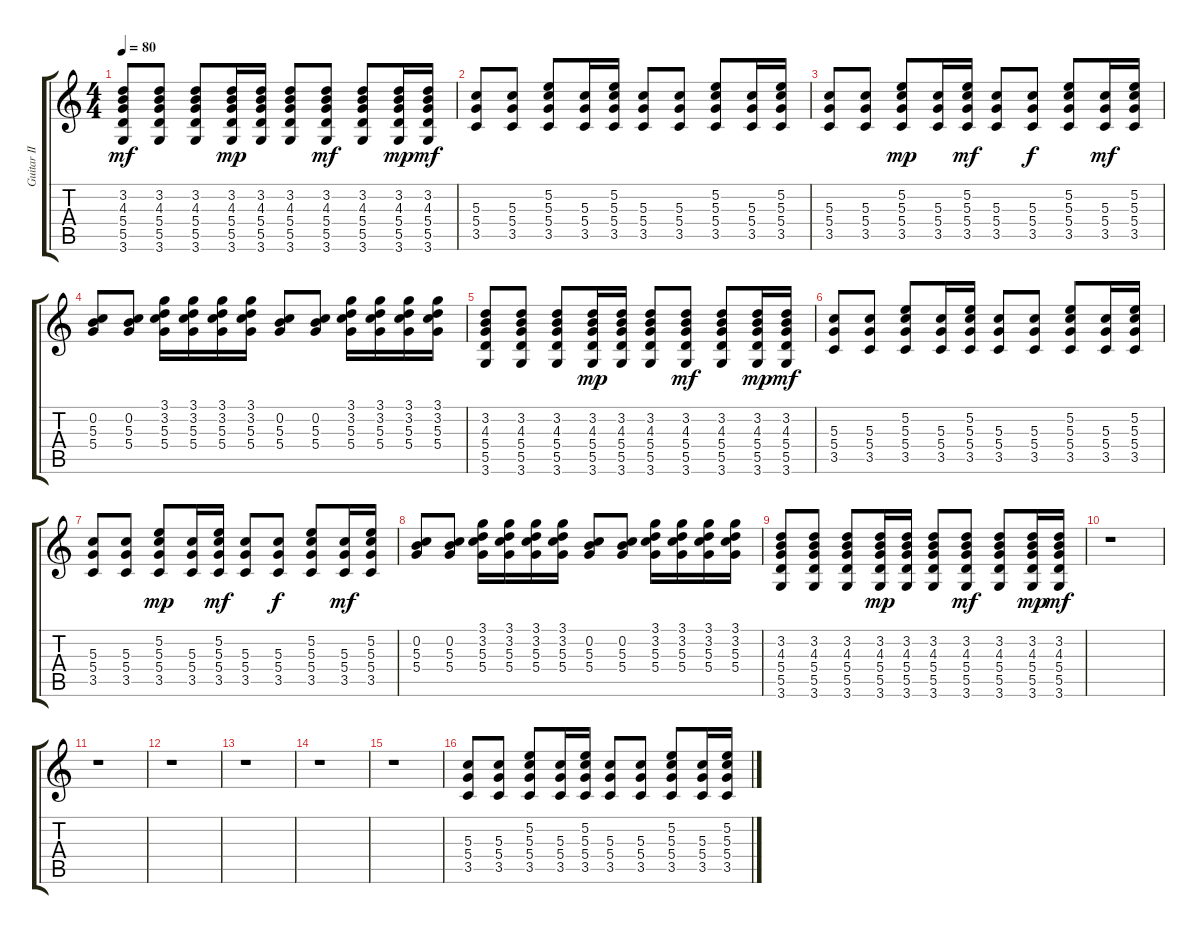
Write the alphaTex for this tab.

\track ("Guitar II" "Guitar II") {instrument distortionguitar}
\staff {score tabs}
\tuning (E4 B3 G3 D3 A2 E2) {hide}
\ts (4 4)
\tempo 80
\clef g2
\ks c
(3.2 4.3 5.4 5.5 3.6).8{dy mf} (3.2 4.3 5.4 5.5 3.6).8 (3.2 4.3 5.4 5.5 3.6).8 (3.2 4.3 5.4 5.5 3.6).16{dy mp} (3.2 4.3 5.4 5.5 3.6).16 (3.2 4.3 5.4 5.5 3.6).8 (3.2 4.3 5.4 5.5 3.6).8{dy mf} (3.2 4.3 5.4 5.5 3.6).8 (3.2 4.3 5.4 5.5 3.6).16{dy mp} (3.2 4.3 5.4 5.5 3.6).16{dy mf} |
(5.3 5.4 3.5).8 (5.3 5.4 3.5).8 (5.2 5.3 5.4 3.5).8 (5.3 5.4 3.5).16 (5.2 5.3 5.4 3.5).16 (5.3 5.4 3.5).8 (5.3 5.4 3.5).8 (5.2 5.3 5.4 3.5).8 (5.3 5.4 3.5).16 (5.2 5.3 5.4 3.5).16 |
(5.3 5.4 3.5).8 (5.3 5.4 3.5).8 (5.2 5.3 5.4 3.5).8{dy mp} (5.3 5.4 3.5).16 (5.2 5.3 5.4 3.5).16{dy mf} (5.3 5.4 3.5).8 (5.3 5.4 3.5).8{dy f} (5.2 5.3 5.4 3.5).8 (5.3 5.4 3.5).16{dy mf} (5.2 5.3 5.4 3.5).16 |
(0.2 5.3 5.4).8 (0.2 5.3 5.4).8 (3.1 3.2 5.3 5.4).16 (3.1 3.2 5.3 5.4).16 (3.1 3.2 5.3 5.4).16 (3.1 3.2 5.3 5.4).16 (0.2 5.3 5.4).8 (0.2 5.3 5.4).8 (3.1 3.2 5.3 5.4).16 (3.1 3.2 5.3 5.4).16 (3.1 3.2 5.3 5.4).16 (3.1 3.2 5.3 5.4).16 |
(3.2 4.3 5.4 5.5 3.6).8 (3.2 4.3 5.4 5.5 3.6).8 (3.2 4.3 5.4 5.5 3.6).8 (3.2 4.3 5.4 5.5 3.6).16{dy mp} (3.2 4.3 5.4 5.5 3.6).16 (3.2 4.3 5.4 5.5 3.6).8 (3.2 4.3 5.4 5.5 3.6).8{dy mf} (3.2 4.3 5.4 5.5 3.6).8 (3.2 4.3 5.4 5.5 3.6).16{dy mp} (3.2 4.3 5.4 5.5 3.6).16{dy mf} |
(5.3 5.4 3.5).8 (5.3 5.4 3.5).8 (5.2 5.3 5.4 3.5).8 (5.3 5.4 3.5).16 (5.2 5.3 5.4 3.5).16 (5.3 5.4 3.5).8 (5.3 5.4 3.5).8 (5.2 5.3 5.4 3.5).8 (5.3 5.4 3.5).16 (5.2 5.3 5.4 3.5).16 |
(5.3 5.4 3.5).8 (5.3 5.4 3.5).8 (5.2 5.3 5.4 3.5).8{dy mp} (5.3 5.4 3.5).16 (5.2 5.3 5.4 3.5).16{dy mf} (5.3 5.4 3.5).8 (5.3 5.4 3.5).8{dy f} (5.2 5.3 5.4 3.5).8 (5.3 5.4 3.5).16{dy mf} (5.2 5.3 5.4 3.5).16 |
(0.2 5.3 5.4).8 (0.2 5.3 5.4).8 (3.1 3.2 5.3 5.4).16 (3.1 3.2 5.3 5.4).16 (3.1 3.2 5.3 5.4).16 (3.1 3.2 5.3 5.4).16 (0.2 5.3 5.4).8 (0.2 5.3 5.4).8 (3.1 3.2 5.3 5.4).16 (3.1 3.2 5.3 5.4).16 (3.1 3.2 5.3 5.4).16 (3.1 3.2 5.3 5.4).16 |
(3.2 4.3 5.4 5.5 3.6).8 (3.2 4.3 5.4 5.5 3.6).8 (3.2 4.3 5.4 5.5 3.6).8 (3.2 4.3 5.4 5.5 3.6).16{dy mp} (3.2 4.3 5.4 5.5 3.6).16 (3.2 4.3 5.4 5.5 3.6).8 (3.2 4.3 5.4 5.5 3.6).8{dy mf} (3.2 4.3 5.4 5.5 3.6).8 (3.2 4.3 5.4 5.5 3.6).16{dy mp} (3.2 4.3 5.4 5.5 3.6).16{dy mf} |
r.1 |
r.1 |
r.1 |
r.1 |
r.1 |
r.1 |
(5.3 5.4 3.5).8 (5.3 5.4 3.5).8 (5.2 5.3 5.4 3.5).8 (5.3 5.4 3.5).16 (5.2 5.3 5.4 3.5).16 (5.3 5.4 3.5).8 (5.3 5.4 3.5).8 (5.2 5.3 5.4 3.5).8 (5.3 5.4 3.5).16 (5.2 5.3 5.4 3.5).16
